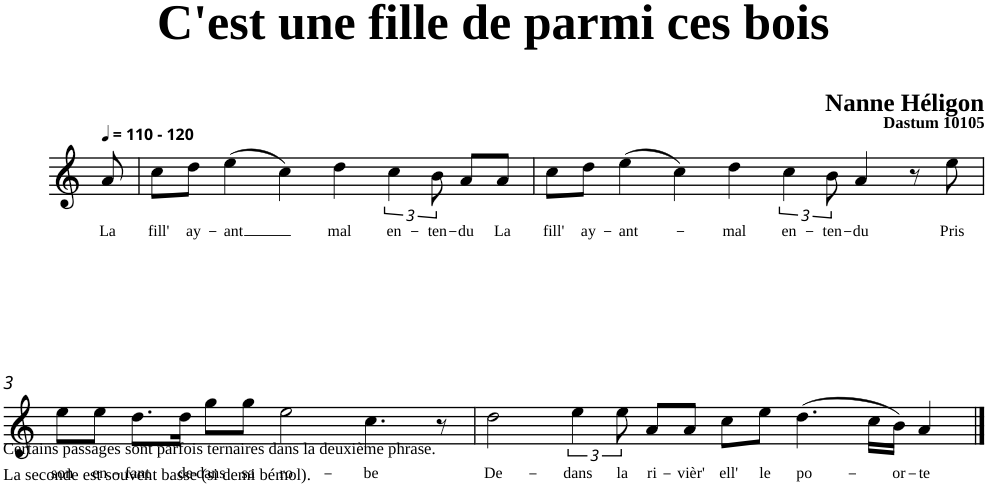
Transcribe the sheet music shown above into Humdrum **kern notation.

**kern	**text
*part1	*part1
*staff1	*staff1
*clefG2	*
*k[]	*
=	=
!LO:TX:a:B:t=- 120	!
!	!LO:LY:b
8a/	La
=1	=1
!	!LO:LY:b
8cc\L	fill'
!	!LO:LY:b
8dd\J	ay-
!	!LO:LY:b
(>4ee\	-ant
4cc\)	.
!	!LO:LY:b
4dd\	mal
!	!LO:LY:b
6cc\	en-
!	!LO:LY:b
12b\	-ten-
!	!LO:LY:b
8a/L	-du
!	!LO:LY:b
8a/J	La
=2	=2
!	!LO:LY:b
8cc\L	fill'
!	!LO:LY:b
8dd\J	ay-
!	!LO:LY:b
(>4ee\	-ant-
4cc\)	.
!	!LO:LY:b
4dd\	-mal
!	!LO:LY:b
6cc\	en-
!	!LO:LY:b
12b\	-ten-
!	!LO:LY:b
4a/	-du
8r	.
!	!LO:LY:b
8ee\	Pris
!!LO:LB:g=z
=3	=3
!	!LO:LY:b
8ee\L	son
!	!LO:LY:b
8ee\J	en-
!	!LO:LY:b
8.dd\L	-fant
!	!LO:LY:b
16dd\Jk	de-
!	!LO:LY:b
8gg\L	-dans
!	!LO:LY:b
8gg\J	sa
!	!LO:LY:b
[4ee\	ro-
4ryy	.
!	!LO:LY:b
4.cc\	-be
8r	.
=4	=4
!	!LO:LY:b
2dd\	De-
4ee\]	.
!	!LO:LY:b
6ee\	-dans
!	!LO:LY:b
12ee\	la
!	!LO:LY:b
8a/L	ri-
!	!LO:LY:b
8a/J	-vièr'
!	!LO:LY:b
8cc\L	ell'
!	!LO:LY:b
8ee\J	le
!	!LO:LY:b
(>4.dd\	po-
16cc\LL	.
!	!LO:LY:b
16b\JJ)	-or-
!	!LO:LY:b
4a/	-te
==	==
*-	*-
